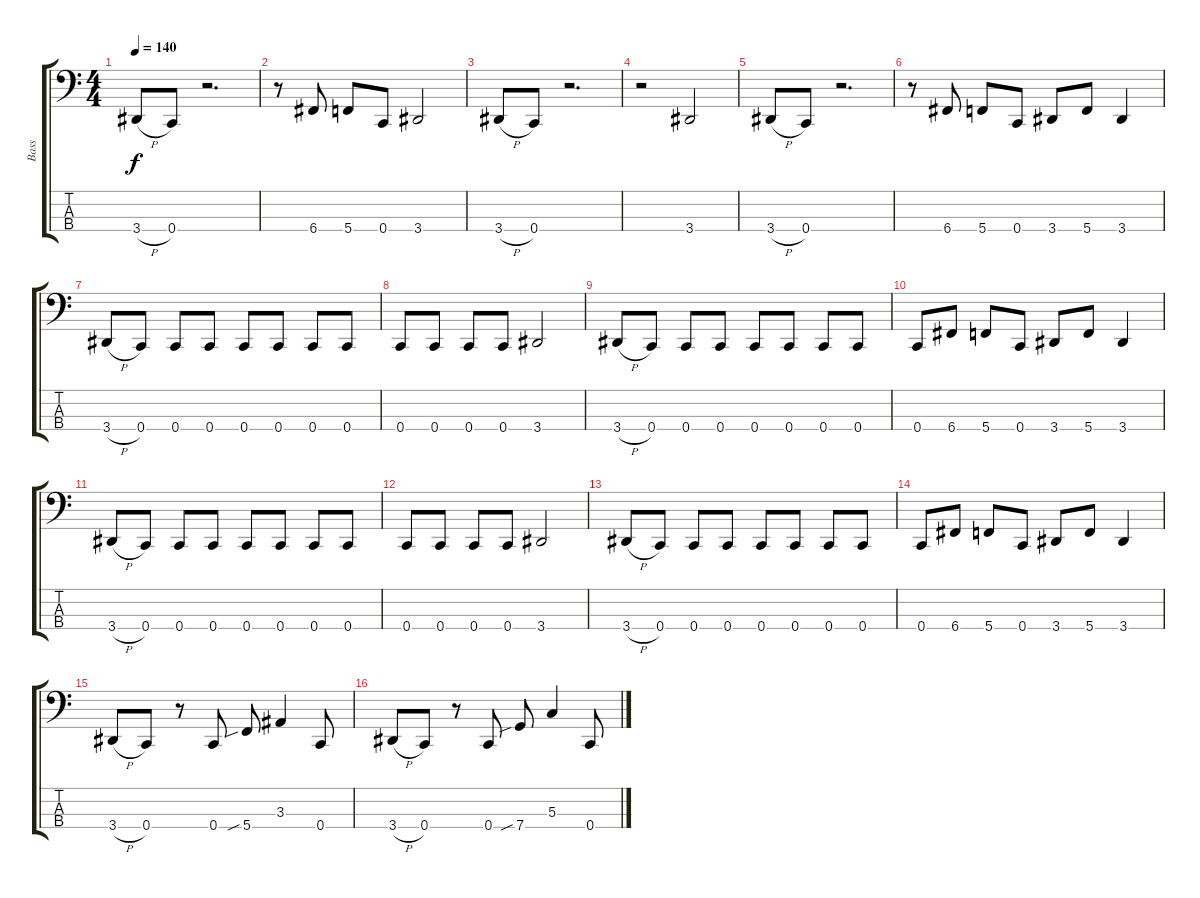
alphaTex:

\track ("Bass" "Bass") {instrument electricbasspick}
\staff {score tabs}
\tuning (F2 C2 G1 C1) {hide}
\ts (4 4)
\tempo 140
\clef f4
\ks c
3.4{h}.8{dy f} 0.4.8 r.2{d} |
r.8 6.4.8 5.4.8 0.4.8 3.4.2 |
3.4{h}.8 0.4.8 r.2{d} |
r.2 3.4.2 |
3.4{h}.8 0.4.8 r.2{d} |
r.8 6.4.8 5.4.8 0.4.8 3.4.8 5.4.8 3.4.4 |
3.4{h}.8 0.4.8 0.4.8 0.4.8 0.4.8 0.4.8 0.4.8 0.4.8 |
0.4.8 0.4.8 0.4.8 0.4.8 3.4.2 |
3.4{h}.8 0.4.8 0.4.8 0.4.8 0.4.8 0.4.8 0.4.8 0.4.8 |
0.4.8 6.4.8 5.4.8 0.4.8 3.4.8 5.4.8 3.4.4 |
3.4{h}.8 0.4.8 0.4.8 0.4.8 0.4.8 0.4.8 0.4.8 0.4.8 |
0.4.8 0.4.8 0.4.8 0.4.8 3.4.2 |
3.4{h}.8 0.4.8 0.4.8 0.4.8 0.4.8 0.4.8 0.4.8 0.4.8 |
0.4.8 6.4.8 5.4.8 0.4.8 3.4.8 5.4.8 3.4.4 |
3.4{h}.8 0.4.8 r.8 0.4.8 5.4{sib}.8 3.3.4 0.4.8 |
3.4{h}.8 0.4.8 r.8 0.4.8 7.4{sib}.8 5.3.4 0.4.8
